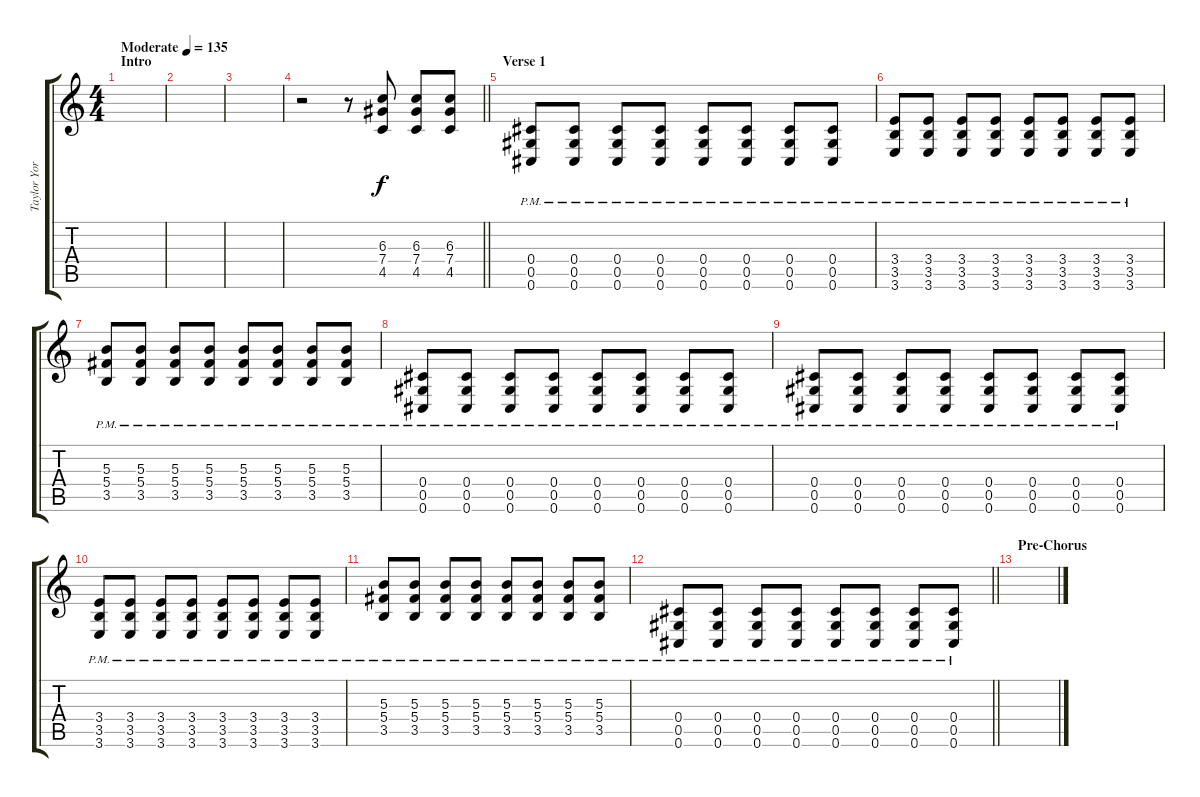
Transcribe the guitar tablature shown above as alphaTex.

\track ("Taylor York (Rhythm Guitar)" "Taylor Yor") {instrument overdrivenguitar}
\staff {score tabs}
\tuning (Eb4 Bb3 Gb3 Db3 Ab2 Db2) {hide}
\ts (4 4)
\section ("" "Intro")
\tempo (135 "Moderate")
\clef g2
\ks c
|
|
|
\barLineRight lightlight
r.2 r.8 (6.3 7.4 4.5).8 (6.3 7.4 4.5).8 (6.3 7.4 4.5).8 |
\section ("" "Verse 1")
(0.4{pm} 0.5{pm} 0.6{pm}).8 (0.4{pm} 0.5{pm} 0.6{pm}).8 (0.4{pm} 0.5{pm} 0.6{pm}).8 (0.4{pm} 0.5{pm} 0.6{pm}).8 (0.4{pm} 0.5{pm} 0.6{pm}).8 (0.4{pm} 0.5{pm} 0.6{pm}).8 (0.4{pm} 0.5{pm} 0.6{pm}).8 (0.4{pm} 0.5{pm} 0.6{pm}).8 |
(3.4{pm} 3.5{pm} 3.6{pm}).8 (3.4{pm} 3.5{pm} 3.6{pm}).8 (3.4{pm} 3.5{pm} 3.6{pm}).8 (3.4{pm} 3.5{pm} 3.6{pm}).8 (3.4{pm} 3.5{pm} 3.6{pm}).8 (3.4{pm} 3.5{pm} 3.6{pm}).8 (3.4{pm} 3.5{pm} 3.6{pm}).8 (3.4{pm} 3.5{pm} 3.6{pm}).8 |
(5.3{pm} 5.4{pm} 3.5{pm}).8 (5.3{pm} 5.4{pm} 3.5{pm}).8 (5.3{pm} 5.4{pm} 3.5{pm}).8 (5.3{pm} 5.4{pm} 3.5{pm}).8 (5.3{pm} 5.4{pm} 3.5{pm}).8 (5.3{pm} 5.4{pm} 3.5{pm}).8 (5.3{pm} 5.4{pm} 3.5{pm}).8 (5.3{pm} 5.4{pm} 3.5{pm}).8 |
(0.4{pm} 0.5{pm} 0.6{pm}).8 (0.4{pm} 0.5{pm} 0.6{pm}).8 (0.4{pm} 0.5{pm} 0.6{pm}).8 (0.4{pm} 0.5{pm} 0.6{pm}).8 (0.4{pm} 0.5{pm} 0.6{pm}).8 (0.4{pm} 0.5{pm} 0.6{pm}).8 (0.4{pm} 0.5{pm} 0.6{pm}).8 (0.4{pm} 0.5{pm} 0.6{pm}).8 |
(0.4{pm} 0.5{pm} 0.6{pm}).8 (0.4{pm} 0.5{pm} 0.6{pm}).8 (0.4{pm} 0.5{pm} 0.6{pm}).8 (0.4{pm} 0.5{pm} 0.6{pm}).8 (0.4{pm} 0.5{pm} 0.6{pm}).8 (0.4{pm} 0.5{pm} 0.6{pm}).8 (0.4{pm} 0.5{pm} 0.6{pm}).8 (0.4{pm} 0.5{pm} 0.6{pm}).8 |
(3.4{pm} 3.5{pm} 3.6{pm}).8 (3.4{pm} 3.5{pm} 3.6{pm}).8 (3.4{pm} 3.5{pm} 3.6{pm}).8 (3.4{pm} 3.5{pm} 3.6{pm}).8 (3.4{pm} 3.5{pm} 3.6{pm}).8 (3.4{pm} 3.5{pm} 3.6{pm}).8 (3.4{pm} 3.5{pm} 3.6{pm}).8 (3.4{pm} 3.5{pm} 3.6{pm}).8 |
(5.3{pm} 5.4{pm} 3.5{pm}).8 (5.3{pm} 5.4{pm} 3.5{pm}).8 (5.3{pm} 5.4{pm} 3.5{pm}).8 (5.3{pm} 5.4{pm} 3.5{pm}).8 (5.3{pm} 5.4{pm} 3.5{pm}).8 (5.3{pm} 5.4{pm} 3.5{pm}).8 (5.3{pm} 5.4{pm} 3.5{pm}).8 (5.3{pm} 5.4{pm} 3.5{pm}).8 |
\barLineRight lightlight
(0.4{pm} 0.5{pm} 0.6{pm}).8 (0.4{pm} 0.5{pm} 0.6{pm}).8 (0.4{pm} 0.5{pm} 0.6{pm}).8 (0.4{pm} 0.5{pm} 0.6{pm}).8 (0.4{pm} 0.5{pm} 0.6{pm}).8 (0.4{pm} 0.5{pm} 0.6{pm}).8 (0.4{pm} 0.5{pm} 0.6{pm}).8 (0.4{pm} 0.5{pm} 0.6{pm}).8 |
\section ("" "Pre-Chorus")
